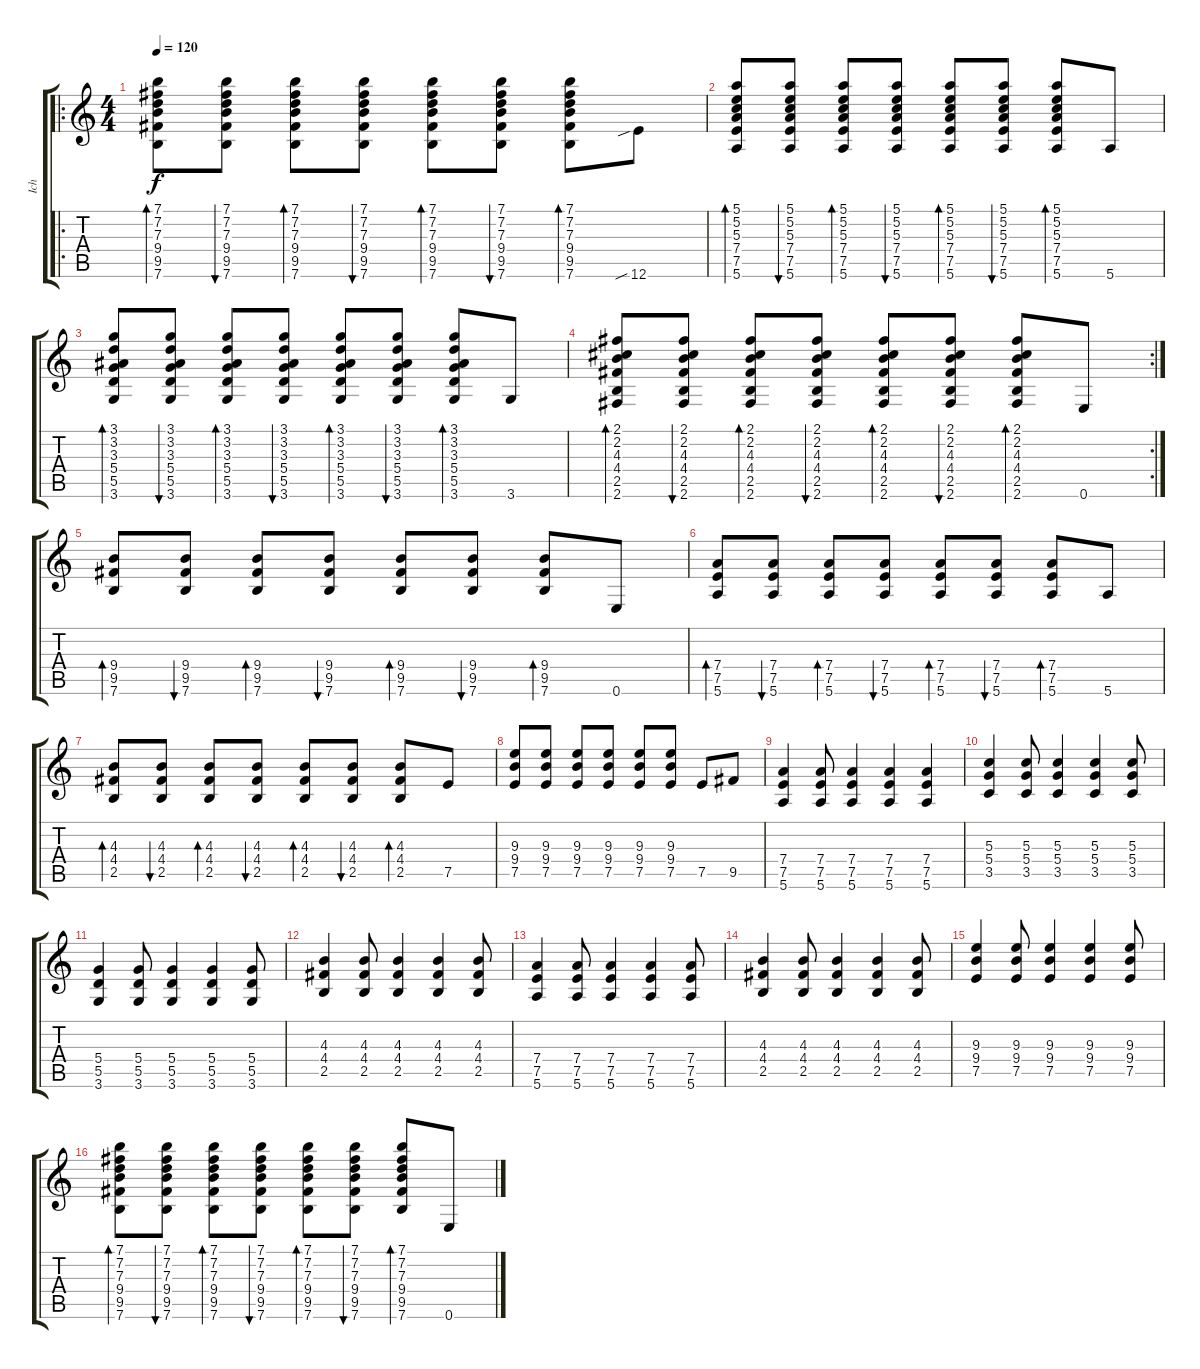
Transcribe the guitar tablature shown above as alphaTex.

\track ("Ich" "Ich") {instrument distortionguitar}
\staff {score tabs}
\tuning (E4 B3 G3 D3 A2 E2) {hide}
\ro
\ts (4 4)
\tempo 120
\clef g2
\ks c
(7.1 7.2 7.3 9.4 9.5 7.6).8{bd 60 dy f} (7.1 7.2 7.3 9.4 9.5 7.6).8{bu 60} (7.1 7.2 7.3 9.4 9.5 7.6).8{bd 60} (7.1 7.2 7.3 9.4 9.5 7.6).8{bu 60} (7.1 7.2 7.3 9.4 9.5 7.6).8{bd 60} (7.1 7.2 7.3 9.4 9.5 7.6).8{bu 60} (7.1 7.2 7.3 9.4 9.5 7.6).8{bd 60} 12.6{sib}.8 |
(5.1 5.2 5.3 7.4 7.5 5.6).8{bd 60} (5.1 5.2 5.3 7.4 7.5 5.6).8{bu 60} (5.1 5.2 5.3 7.4 7.5 5.6).8{bd 60} (5.1 5.2 5.3 7.4 7.5 5.6).8{bu 60} (5.1 5.2 5.3 7.4 7.5 5.6).8{bd 60} (5.1 5.2 5.3 7.4 7.5 5.6).8{bu 60} (5.1 5.2 5.3 7.4 7.5 5.6).8{bd 60} 5.6.8 |
(3.1 3.2 3.3 5.4 5.5 3.6).8{bd 60} (3.1 3.2 3.3 5.4 5.5 3.6).8{bu 60} (3.1 3.2 3.3 5.4 5.5 3.6).8{bd 60} (3.1 3.2 3.3 5.4 5.5 3.6).8{bu 60} (3.1 3.2 3.3 5.4 5.5 3.6).8{bd 60} (3.1 3.2 3.3 5.4 5.5 3.6).8{bu 60} (3.1 3.2 3.3 5.4 5.5 3.6).8{bd 60} 3.6.8 |
\rc 2
(2.1 2.2 4.3 4.4 2.5 2.6).8{bd 60} (2.1 2.2 4.3 4.4 2.5 2.6).8{bu 60} (2.1 2.2 4.3 4.4 2.5 2.6).8{bd 60} (2.1 2.2 4.3 4.4 2.5 2.6).8{bu 60} (2.1 2.2 4.3 4.4 2.5 2.6).8{bd 60} (2.1 2.2 4.3 4.4 2.5 2.6).8{bu 60} (2.1 2.2 4.3 4.4 2.5 2.6).8{bd 60} 0.6.8 |
(9.4 9.5 7.6).8{bd 60} (9.4 9.5 7.6).8{bu 60} (9.4 9.5 7.6).8{bd 60} (9.4 9.5 7.6).8{bu 60} (9.4 9.5 7.6).8{bd 60} (9.4 9.5 7.6).8{bu 60} (9.4 9.5 7.6).8{bd 60} 0.6.8 |
(7.4 7.5 5.6).8{bd 60} (7.4 7.5 5.6).8{bu 60} (7.4 7.5 5.6).8{bd 60} (7.4 7.5 5.6).8{bu 60} (7.4 7.5 5.6).8{bd 60} (7.4 7.5 5.6).8{bu 60} (7.4 7.5 5.6).8{bd 60} 5.6.8 |
(4.3 4.4 2.5).8{bd 60} (4.3 4.4 2.5).8{bu 60} (4.3 4.4 2.5).8{bd 60} (4.3 4.4 2.5).8{bu 60} (4.3 4.4 2.5).8{bd 60} (4.3 4.4 2.5).8{bu 60} (4.3 4.4 2.5).8{bd 60} 7.5.8 |
(9.3 9.4 7.5).8 (9.3 9.4 7.5).8 (9.3 9.4 7.5).8 (9.3 9.4 7.5).8 (9.3 9.4 7.5).8 (9.3 9.4 7.5).8 7.5.8 9.5.8 |
(7.4 7.5 5.6).4 (7.4 7.5 5.6).8 (7.4 7.5 5.6).4 (7.4 7.5 5.6).4 (7.4 7.5 5.6).4 |
(5.3 5.4 3.5).4 (5.3 5.4 3.5).8 (5.3 5.4 3.5).4 (5.3 5.4 3.5).4 (5.3 5.4 3.5).8 |
(5.4 5.5 3.6).4 (5.4 5.5 3.6).8 (5.4 5.5 3.6).4 (5.4 5.5 3.6).4 (5.4 5.5 3.6).8 |
(4.3 4.4 2.5).4 (4.3 4.4 2.5).8 (4.3 4.4 2.5).4 (4.3 4.4 2.5).4 (4.3 4.4 2.5).8 |
(7.4 7.5 5.6).4 (7.4 7.5 5.6).8 (7.4 7.5 5.6).4 (7.4 7.5 5.6).4 (7.4 7.5 5.6).8 |
(4.3 4.4 2.5).4 (4.3 4.4 2.5).8 (4.3 4.4 2.5).4 (4.3 4.4 2.5).4 (4.3 4.4 2.5).8 |
(9.3 9.4 7.5).4 (9.3 9.4 7.5).8 (9.3 9.4 7.5).4 (9.3 9.4 7.5).4 (9.3 9.4 7.5).8 |
(7.1 7.2 7.3 9.4 9.5 7.6).8{bd 60} (7.1 7.2 7.3 9.4 9.5 7.6).8{bu 60} (7.1 7.2 7.3 9.4 9.5 7.6).8{bd 60} (7.1 7.2 7.3 9.4 9.5 7.6).8{bu 60} (7.1 7.2 7.3 9.4 9.5 7.6).8{bd 60} (7.1 7.2 7.3 9.4 9.5 7.6).8{bu 60} (7.1 7.2 7.3 9.4 9.5 7.6).8{bd 60} 0.6.8
